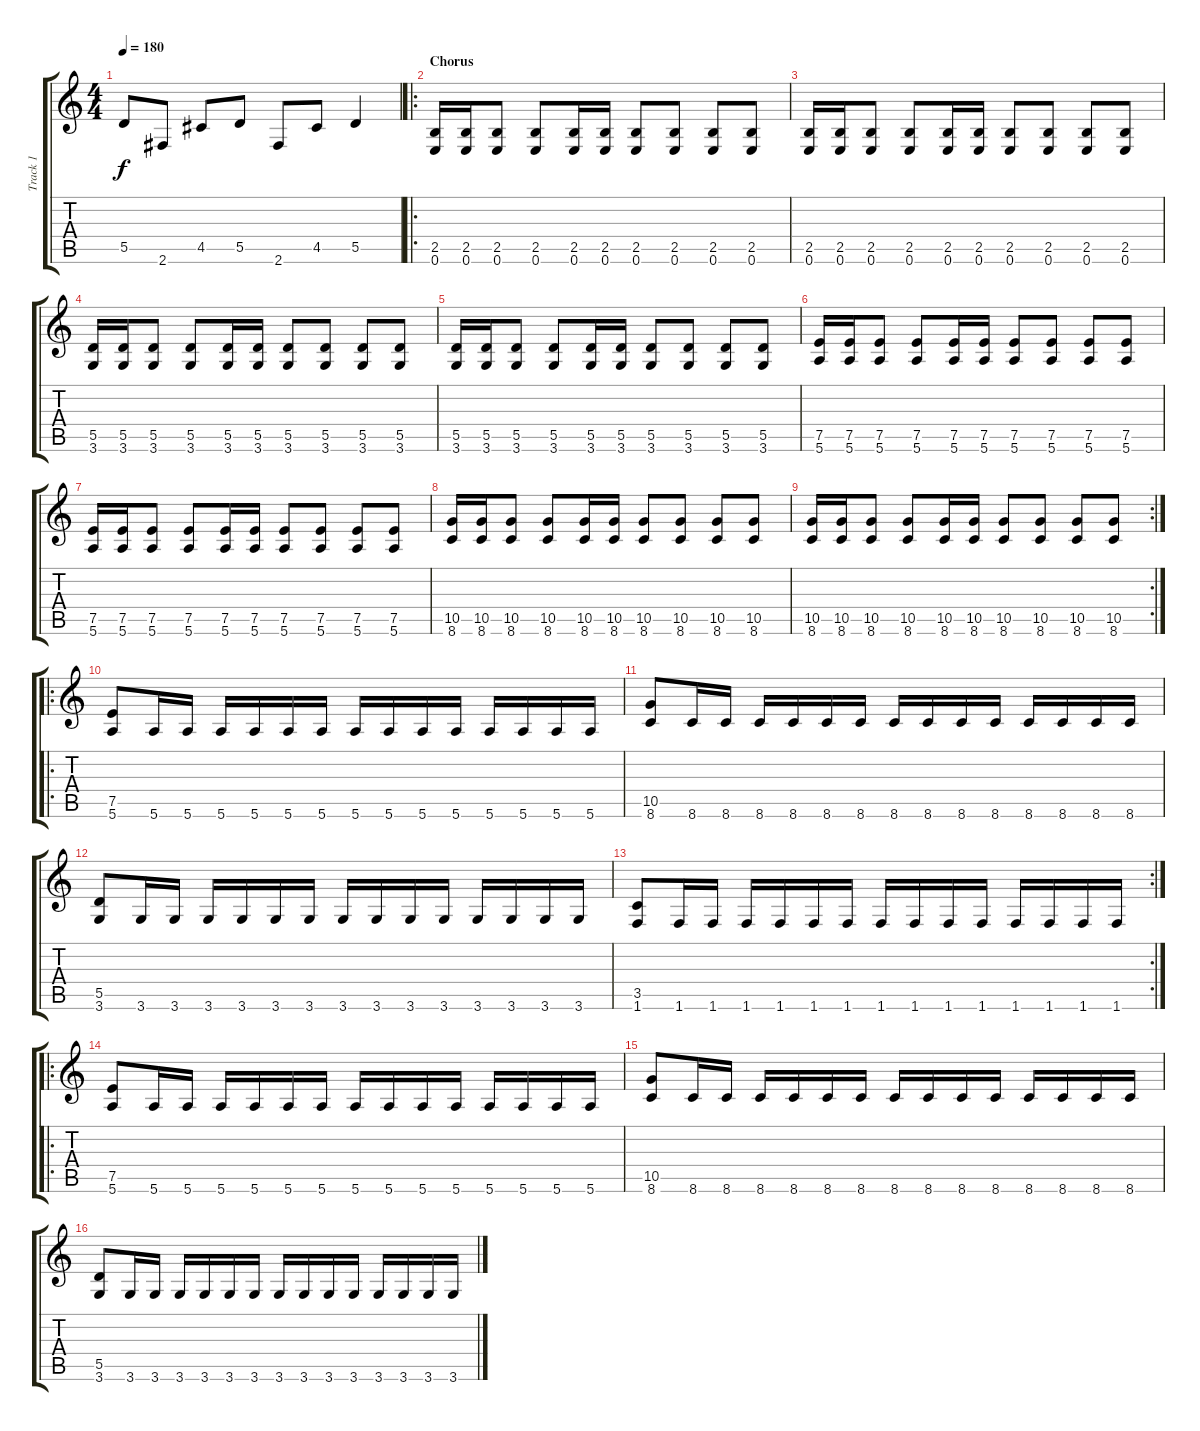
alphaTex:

\track ("Track 1" "Track 1") {instrument distortionguitar}
\staff {score tabs}
\tuning (E4 B3 G3 D3 A2 E2) {hide}
\ts (4 4)
\tempo 180
\clef g2
\ks c
5.5.8{dy f} 2.6.8 4.5.8 5.5.8 2.6.8 4.5.8 5.5.4 |
\ro
\section ("" "Chorus")
(2.5 0.6).16 (2.5 0.6).16 (2.5 0.6).8 (2.5 0.6).8 (2.5 0.6).16 (2.5 0.6).16 (2.5 0.6).8 (2.5 0.6).8 (2.5 0.6).8 (2.5 0.6).8 |
(2.5 0.6).16 (2.5 0.6).16 (2.5 0.6).8 (2.5 0.6).8 (2.5 0.6).16 (2.5 0.6).16 (2.5 0.6).8 (2.5 0.6).8 (2.5 0.6).8 (2.5 0.6).8 |
(5.5 3.6).16 (5.5 3.6).16 (5.5 3.6).8 (5.5 3.6).8 (5.5 3.6).16 (5.5 3.6).16 (5.5 3.6).8 (5.5 3.6).8 (5.5 3.6).8 (5.5 3.6).8 |
(5.5 3.6).16 (5.5 3.6).16 (5.5 3.6).8 (5.5 3.6).8 (5.5 3.6).16 (5.5 3.6).16 (5.5 3.6).8 (5.5 3.6).8 (5.5 3.6).8 (5.5 3.6).8 |
(7.5 5.6).16 (7.5 5.6).16 (7.5 5.6).8 (7.5 5.6).8 (7.5 5.6).16 (7.5 5.6).16 (7.5 5.6).8 (7.5 5.6).8 (7.5 5.6).8 (7.5 5.6).8 |
(7.5 5.6).16 (7.5 5.6).16 (7.5 5.6).8 (7.5 5.6).8 (7.5 5.6).16 (7.5 5.6).16 (7.5 5.6).8 (7.5 5.6).8 (7.5 5.6).8 (7.5 5.6).8 |
(10.5 8.6).16 (10.5 8.6).16 (10.5 8.6).8 (10.5 8.6).8 (10.5 8.6).16 (10.5 8.6).16 (10.5 8.6).8 (10.5 8.6).8 (10.5 8.6).8 (10.5 8.6).8 |
\rc 2
(10.5 8.6).16 (10.5 8.6).16 (10.5 8.6).8 (10.5 8.6).8 (10.5 8.6).16 (10.5 8.6).16 (10.5 8.6).8 (10.5 8.6).8 (10.5 8.6).8 (10.5 8.6).8 |
\ro
(7.5 5.6).8 5.6.16 5.6.16 5.6.16 5.6.16 5.6.16 5.6.16 5.6.16 5.6.16 5.6.16 5.6.16 5.6.16 5.6.16 5.6.16 5.6.16 |
(10.5 8.6).8 8.6.16 8.6.16 8.6.16 8.6.16 8.6.16 8.6.16 8.6.16 8.6.16 8.6.16 8.6.16 8.6.16 8.6.16 8.6.16 8.6.16 |
(5.5 3.6).8 3.6.16 3.6.16 3.6.16 3.6.16 3.6.16 3.6.16 3.6.16 3.6.16 3.6.16 3.6.16 3.6.16 3.6.16 3.6.16 3.6.16 |
\rc 2
(3.5 1.6).8 1.6.16 1.6.16 1.6.16 1.6.16 1.6.16 1.6.16 1.6.16 1.6.16 1.6.16 1.6.16 1.6.16 1.6.16 1.6.16 1.6.16 |
\ro
(7.5 5.6).8 5.6.16 5.6.16 5.6.16 5.6.16 5.6.16 5.6.16 5.6.16 5.6.16 5.6.16 5.6.16 5.6.16 5.6.16 5.6.16 5.6.16 |
(10.5 8.6).8 8.6.16 8.6.16 8.6.16 8.6.16 8.6.16 8.6.16 8.6.16 8.6.16 8.6.16 8.6.16 8.6.16 8.6.16 8.6.16 8.6.16 |
(5.5 3.6).8 3.6.16 3.6.16 3.6.16 3.6.16 3.6.16 3.6.16 3.6.16 3.6.16 3.6.16 3.6.16 3.6.16 3.6.16 3.6.16 3.6.16
